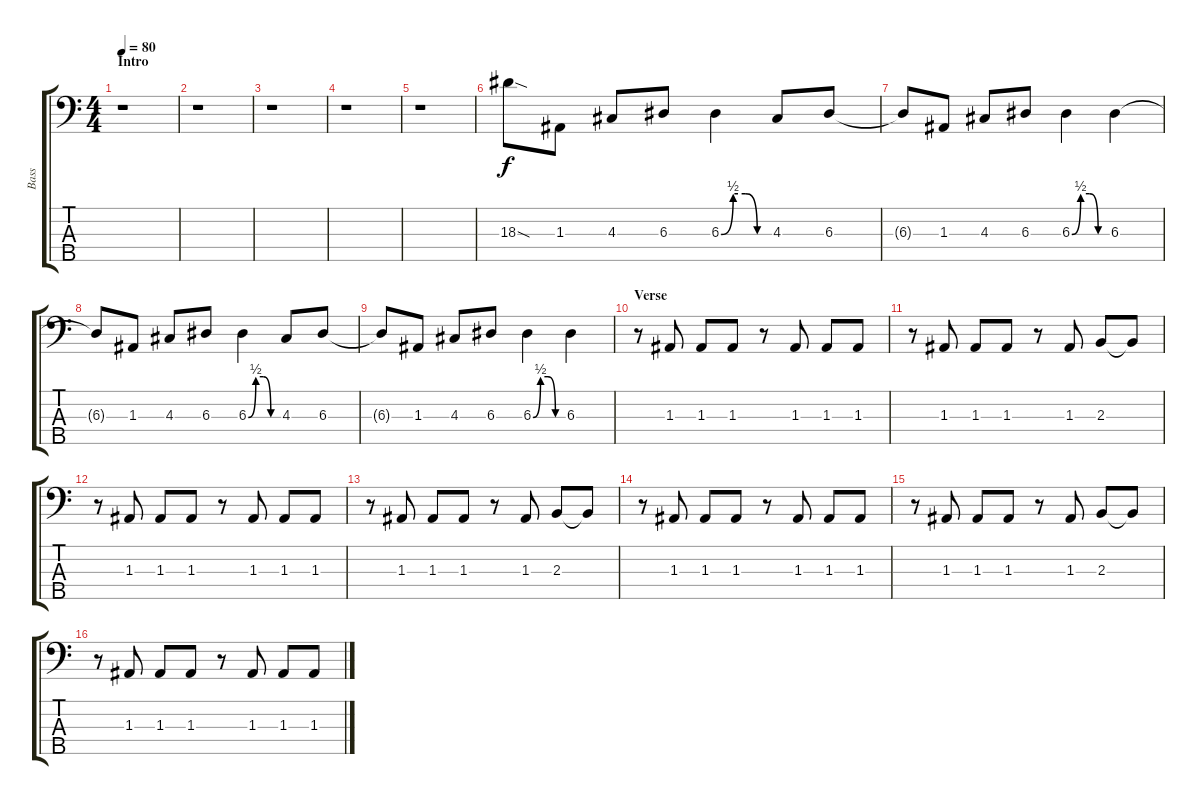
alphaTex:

\track ("Bass" "Bass") {instrument electricbassfinger}
\staff {score tabs}
\tuning (G2 D2 A1 E1 A0) {hide}
\ts (4 4)
\section ("" "Intro")
\tempo 80
\clef f4
\ks c
r.1{dy f instrument electricbassfinger} |
r.1 |
r.1 |
r.1 |
r.1 |
18.3{sod}.8 1.3.8 4.3.8 6.3.8 6.3{be (custom 0 0 15 2 30 2 45 0 60 0)}.4 4.3.8 6.3.8 |
6.3{t}.8 1.3.8 4.3.8 6.3.8 6.3{be (custom 0 0 15 2 30 2 45 0 60 0)}.4 6.3.4 |
6.3{t}.8 1.3.8 4.3.8 6.3.8 6.3{be (custom 0 0 15 2 30 2 45 0 60 0)}.4 4.3.8 6.3.8 |
6.3{t}.8 1.3.8 4.3.8 6.3.8 6.3{be (custom 0 0 15 2 30 2 45 0 60 0)}.4 6.3.4 |
\section ("" "Verse")
r.8 1.3.8 1.3.8 1.3.8 r.8 1.3.8 1.3.8 1.3.8 |
r.8 1.3.8 1.3.8 1.3.8 r.8 1.3.8 2.3.8 2.3{t}.8 |
r.8 1.3.8 1.3.8 1.3.8 r.8 1.3.8 1.3.8 1.3.8 |
r.8 1.3.8 1.3.8 1.3.8 r.8 1.3.8 2.3.8 2.3{t}.8 |
r.8 1.3.8 1.3.8 1.3.8 r.8 1.3.8 1.3.8 1.3.8 |
r.8 1.3.8 1.3.8 1.3.8 r.8 1.3.8 2.3.8 2.3{t}.8 |
r.8 1.3.8 1.3.8 1.3.8 r.8 1.3.8 1.3.8 1.3.8
